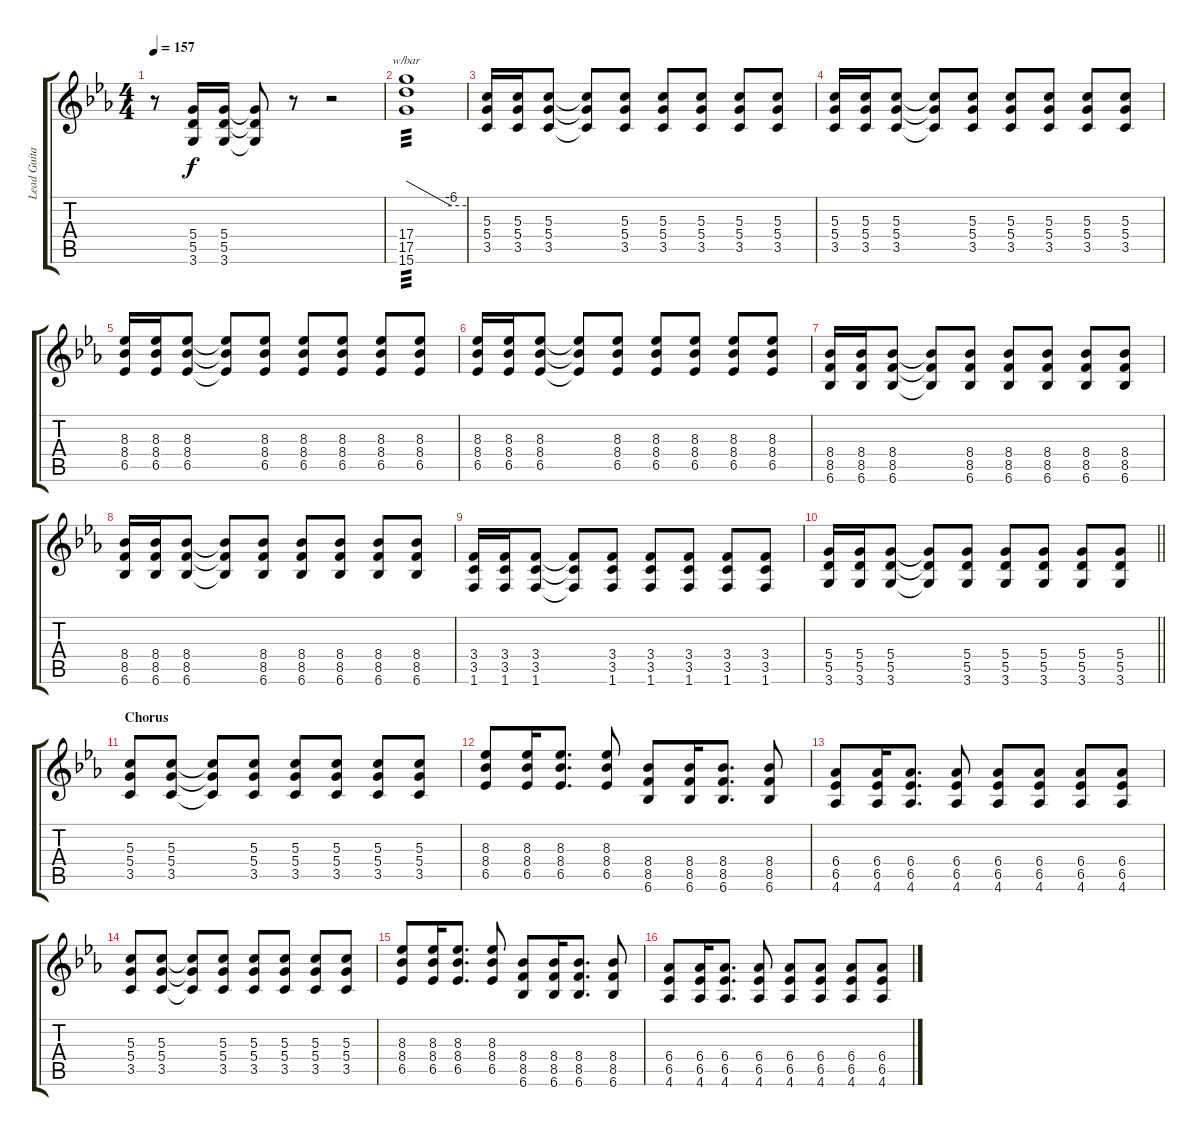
\track ("Lead Guitar 1" "Lead Guita") {instrument distortionguitar}
\staff {score tabs}
\tuning (E4 B3 G3 D3 A2 E2) {hide}
\ts (4 4)
\tempo 157
\clef g2
\ks eb
r.8{dy f} (5.4 5.5 3.6).16 (5.4 5.5 3.6).16 (5.4{t} 5.5{t} 3.6{t}).8 r.8 r.2 |
(17.4 17.5 15.6).1{tbe (custom default 0 0 45 -24 60 -24) tp 3} |
(5.3 5.4 3.5).16 (5.3 5.4 3.5).16 (5.3 5.4 3.5).8 (5.3{t} 5.4{t} 3.5{t}).8 (5.3 5.4 3.5).8 (5.3 5.4 3.5).8 (5.3 5.4 3.5).8 (5.3 5.4 3.5).8 (5.3 5.4 3.5).8 |
(5.3 5.4 3.5).16 (5.3 5.4 3.5).16 (5.3 5.4 3.5).8 (5.3{t} 5.4{t} 3.5{t}).8 (5.3 5.4 3.5).8 (5.3 5.4 3.5).8 (5.3 5.4 3.5).8 (5.3 5.4 3.5).8 (5.3 5.4 3.5).8 |
(8.3 8.4 6.5).16 (8.3 8.4 6.5).16 (8.3 8.4 6.5).8 (8.3{t} 8.4{t} 6.5{t}).8 (8.3 8.4 6.5).8 (8.3 8.4 6.5).8 (8.3 8.4 6.5).8 (8.3 8.4 6.5).8 (8.3 8.4 6.5).8 |
(8.3 8.4 6.5).16 (8.3 8.4 6.5).16 (8.3 8.4 6.5).8 (8.3{t} 8.4{t} 6.5{t}).8 (8.3 8.4 6.5).8 (8.3 8.4 6.5).8 (8.3 8.4 6.5).8 (8.3 8.4 6.5).8 (8.3 8.4 6.5).8 |
(8.4 8.5 6.6).16 (8.4 8.5 6.6).16 (8.4 8.5 6.6).8 (8.4{t} 8.5{t} 6.6{t}).8 (8.4 8.5 6.6).8 (8.4 8.5 6.6).8 (8.4 8.5 6.6).8 (8.4 8.5 6.6).8 (8.4 8.5 6.6).8 |
(8.4 8.5 6.6).16 (8.4 8.5 6.6).16 (8.4 8.5 6.6).8 (8.4{t} 8.5{t} 6.6{t}).8 (8.4 8.5 6.6).8 (8.4 8.5 6.6).8 (8.4 8.5 6.6).8 (8.4 8.5 6.6).8 (8.4 8.5 6.6).8 |
(3.4 3.5 1.6).16 (3.4 3.5 1.6).16 (3.4 3.5 1.6).8 (3.4{t} 3.5{t} 1.6{t}).8 (3.4 3.5 1.6).8 (3.4 3.5 1.6).8 (3.4 3.5 1.6).8 (3.4 3.5 1.6).8 (3.4 3.5 1.6).8 |
\barLineRight lightlight
(5.4 5.5 3.6).16 (5.4 5.5 3.6).16 (5.4 5.5 3.6).8 (5.4{t} 5.5{t} 3.6{t}).8 (5.4 5.5 3.6).8 (5.4 5.5 3.6).8 (5.4 5.5 3.6).8 (5.4 5.5 3.6).8 (5.4 5.5 3.6).8 |
\section ("" "Chorus")
(5.3 5.4 3.5).8 (5.3 5.4 3.5).8 (5.3{t} 5.4{t} 3.5{t}).8 (5.3 5.4 3.5).8 (5.3 5.4 3.5).8 (5.3 5.4 3.5).8 (5.3 5.4 3.5).8 (5.3 5.4 3.5).8 |
(8.3 8.4 6.5).8 (8.3 8.4 6.5).16 (8.3 8.4 6.5).8{d} (8.3 8.4 6.5).8 (8.4 8.5 6.6).8 (8.4 8.5 6.6).16 (8.4 8.5 6.6).8{d} (8.4 8.5 6.6).8 |
(6.4 6.5 4.6).8 (6.4 6.5 4.6).16 (6.4 6.5 4.6).8{d} (6.4 6.5 4.6).8 (6.4 6.5 4.6).8 (6.4 6.5 4.6).8 (6.4 6.5 4.6).8 (6.4 6.5 4.6).8 |
(5.3 5.4 3.5).8 (5.3 5.4 3.5).8 (5.3{t} 5.4{t} 3.5{t}).8 (5.3 5.4 3.5).8 (5.3 5.4 3.5).8 (5.3 5.4 3.5).8 (5.3 5.4 3.5).8 (5.3 5.4 3.5).8 |
(8.3 8.4 6.5).8 (8.3 8.4 6.5).16 (8.3 8.4 6.5).8{d} (8.3 8.4 6.5).8 (8.4 8.5 6.6).8 (8.4 8.5 6.6).16 (8.4 8.5 6.6).8{d} (8.4 8.5 6.6).8 |
(6.4 6.5 4.6).8 (6.4 6.5 4.6).16 (6.4 6.5 4.6).8{d} (6.4 6.5 4.6).8 (6.4 6.5 4.6).8 (6.4 6.5 4.6).8 (6.4 6.5 4.6).8 (6.4 6.5 4.6).8
